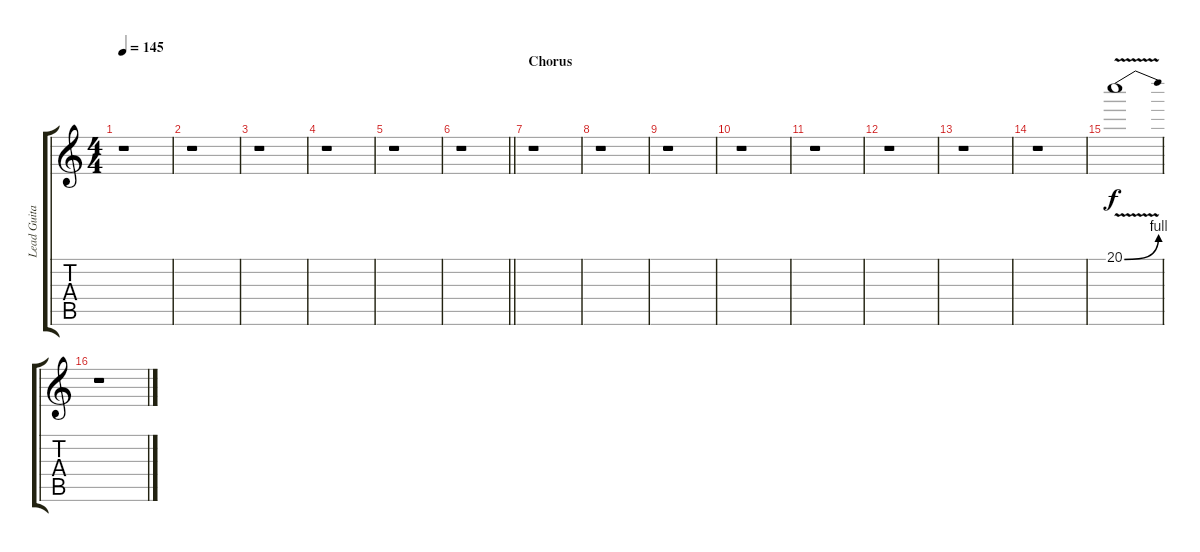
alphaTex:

\track ("Lead Guitar 1" "Lead Guita") {instrument overdrivenguitar}
\staff {score tabs}
\tuning (E4 B3 G3 D3 A2 E2) {hide}
\ts (4 4)
\tempo 145
\clef g2
\ks c
r.1{dy f} |
r.1 |
r.1 |
r.1 |
r.1 |
\barLineRight lightlight
r.1 |
\section ("" "Chorus")
r.1 |
r.1 |
r.1 |
r.1 |
r.1 |
r.1 |
r.1 |
r.1 |
20.1{be (bend 0 0 60 4) v}.1 |
r.1
